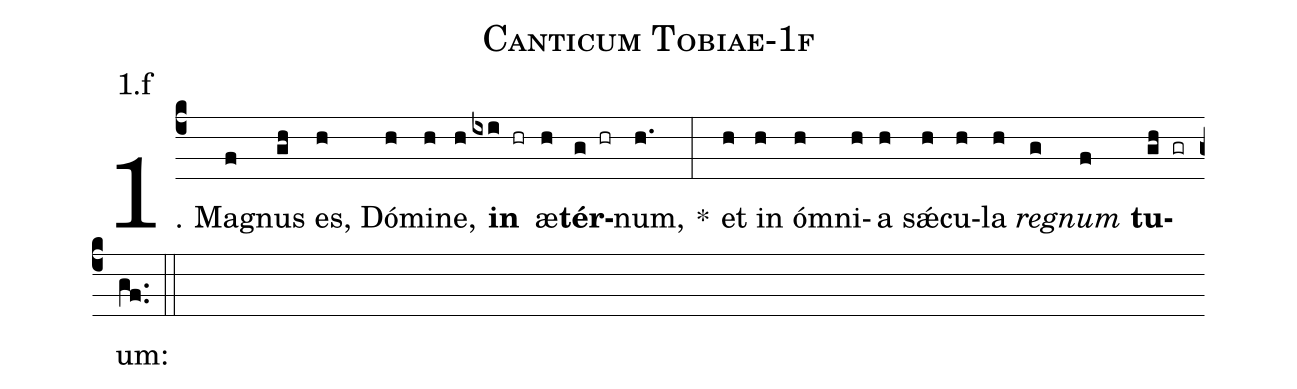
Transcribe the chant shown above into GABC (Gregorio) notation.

name: Canticum Tobiae-1f;
annotation: 1.f;
%%
(c4)1. Ma(f)gnus(gh) es,(h) Dó(h)mi(h)ne,(h) <b>in</b>(ixi hr) æ(h)<b>tér</b>(g hr)num,(h.) *(:) et(h) in(h) óm(h)ni(h)a(h) sǽ(h)cu(h)la(h) <i>re</i>(g)<i>gnum</i>(f) <b>tu</b>(gh gr)um:(gf..) (::)
